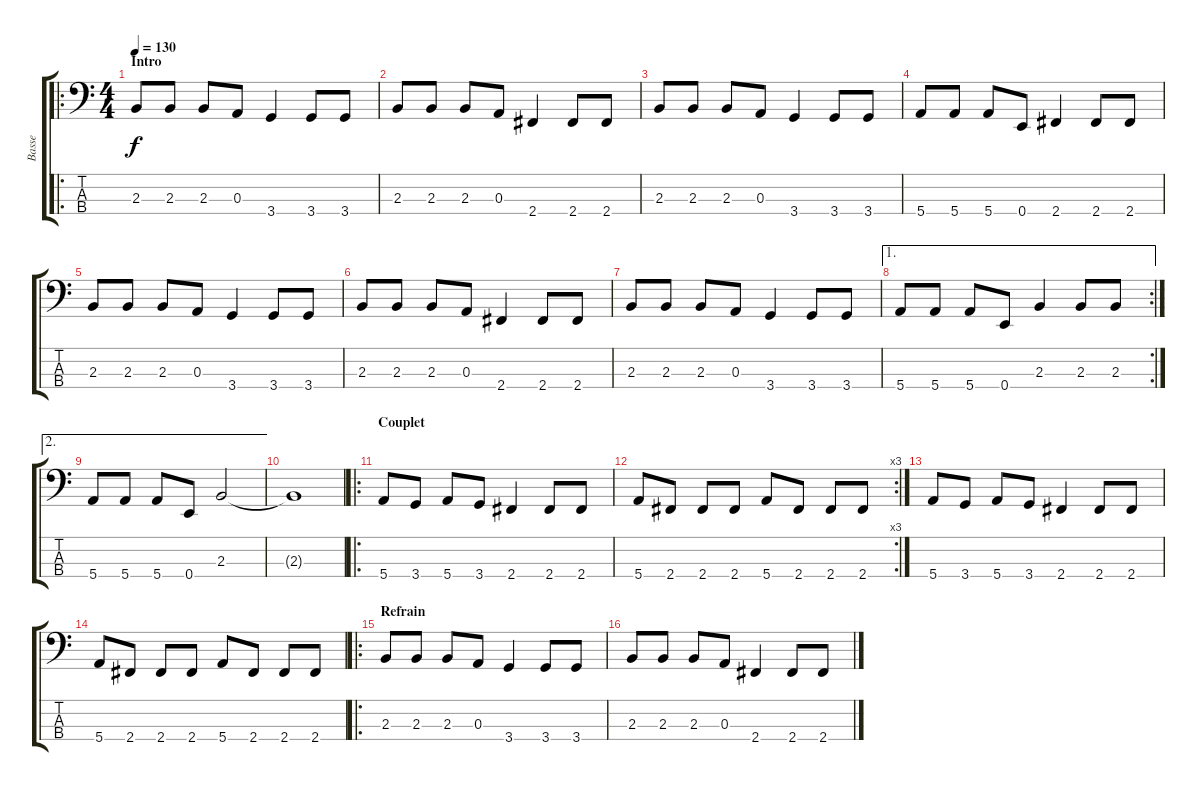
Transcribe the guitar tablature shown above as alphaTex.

\track ("Basse" "Basse") {instrument acousticbass}
\staff {score tabs}
\tuning (G2 D2 A1 E1) {hide}
\ro
\ts (4 4)
\section ("" "Intro")
\tempo 130
\clef f4
\ks c
2.3.8{dy f instrument acousticbass} 2.3.8 2.3.8 0.3.8 3.4.4 3.4.8 3.4.8 |
2.3.8 2.3.8 2.3.8 0.3.8 2.4.4 2.4.8 2.4.8 |
2.3.8 2.3.8 2.3.8 0.3.8 3.4.4 3.4.8 3.4.8 |
5.4.8 5.4.8 5.4.8 0.4.8 2.4.4 2.4.8 2.4.8 |
2.3.8 2.3.8 2.3.8 0.3.8 3.4.4 3.4.8 3.4.8 |
2.3.8 2.3.8 2.3.8 0.3.8 2.4.4 2.4.8 2.4.8 |
2.3.8 2.3.8 2.3.8 0.3.8 3.4.4 3.4.8 3.4.8 |
\ae 1
\rc 2
5.4.8 5.4.8 5.4.8 0.4.8 2.3.4 2.3.8 2.3.8 |
\ae 2
5.4.8 5.4.8 5.4.8 0.4.8 2.3.2 |
2.3{t}.1 |
\ro
\section ("" "Couplet")
5.4.8 3.4.8 5.4.8 3.4.8 2.4.4 2.4.8 2.4.8 |
\rc 3
5.4.8 2.4.8 2.4.8 2.4.8 5.4.8 2.4.8 2.4.8 2.4.8 |
5.4.8 3.4.8 5.4.8 3.4.8 2.4.4 2.4.8 2.4.8 |
5.4.8 2.4.8 2.4.8 2.4.8 5.4.8 2.4.8 2.4.8 2.4.8 |
\ro
\section ("" "Refrain")
2.3.8 2.3.8 2.3.8 0.3.8 3.4.4 3.4.8 3.4.8 |
2.3.8 2.3.8 2.3.8 0.3.8 2.4.4 2.4.8 2.4.8
